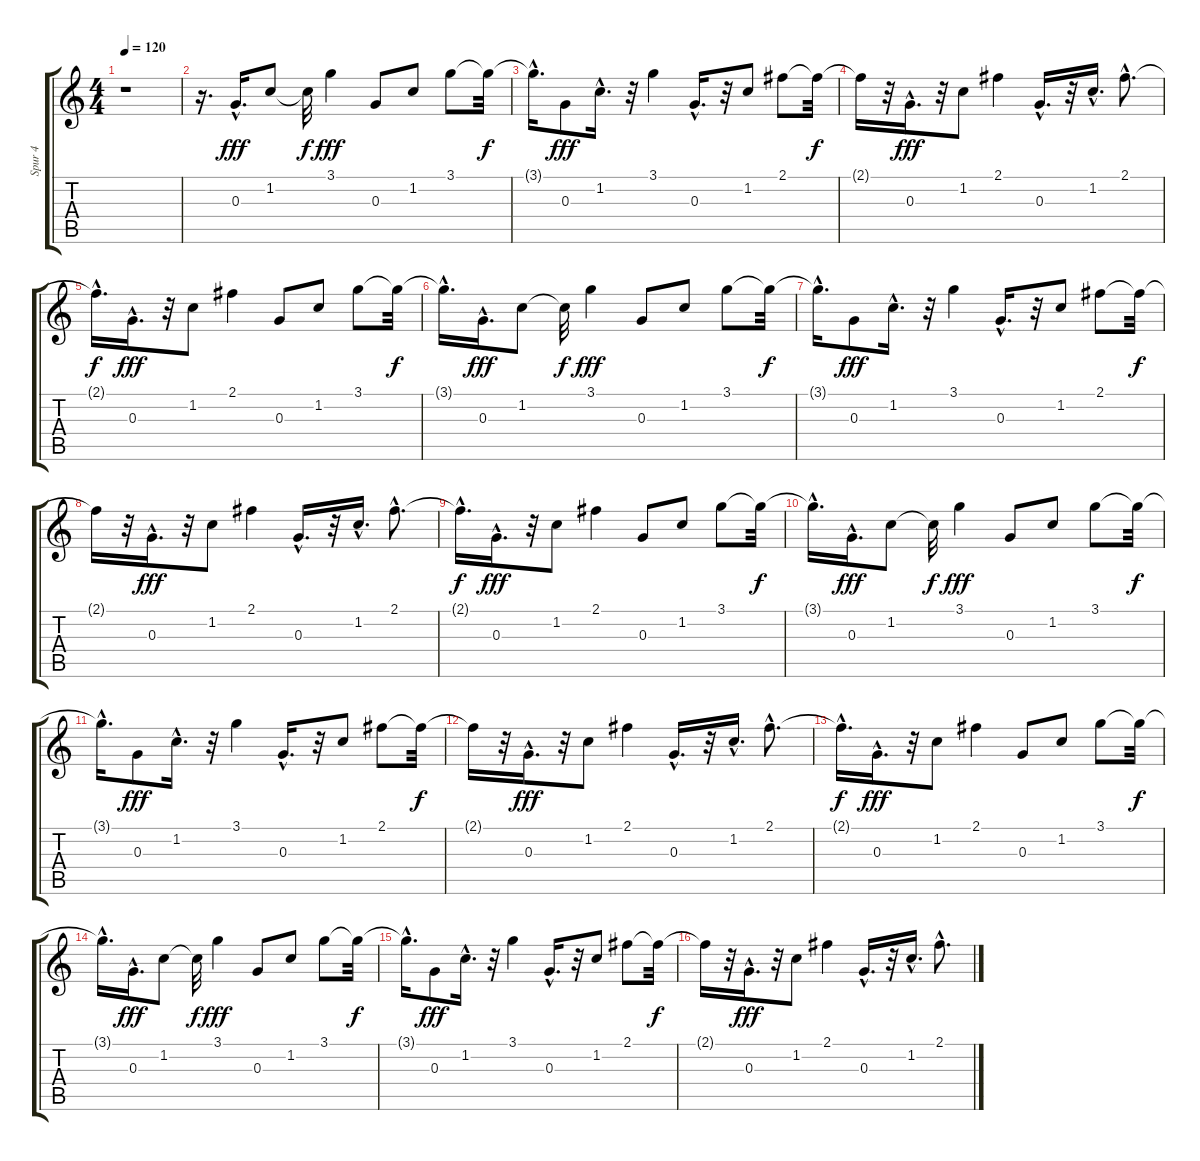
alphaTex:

\track ("Spur 4" "Spur 4") {instrument acousticguitarsteel}
\staff {score tabs}
\tuning (E4 B3 G3 D3 A2 E2) {hide}
\ts (4 4)
\tempo 120
\clef g2
\ks c
r.1{dy fff instrument acousticguitarsteel} |
r.16{d} 0.3{hac}.16{d} 1.2.8 1.2{t}.32{dy f} 3.1.4{dy fff} 0.3.8 1.2.8 3.1.8 3.1{t}.32{dy f} |
3.1{hac t}.16{d} 0.3.8{dy fff} 1.2{hac}.16{d} r.32 3.1.4 0.3{hac}.16{d} r.32 1.2.8 2.1.8 2.1{t}.32{dy f} |
2.1{t}.16 r.32 0.3{hac}.16{d dy fff} r.32 1.2.8 2.1.4 0.3{hac}.16{d} r.32 1.2{hac}.16{d} 2.1{hac}.8{d} |
2.1{hac t}.16{d dy f} 0.3{hac}.16{d dy fff} r.32 1.2.8 2.1.4 0.3.8 1.2.8 3.1.8 3.1{t}.32{dy f} |
3.1{hac t}.16{d} 0.3{hac}.16{d dy fff} 1.2.8 1.2{t}.32{dy f} 3.1.4{dy fff} 0.3.8 1.2.8 3.1.8 3.1{t}.32{dy f} |
3.1{hac t}.16{d} 0.3.8{dy fff} 1.2{hac}.16{d} r.32 3.1.4 0.3{hac}.16{d} r.32 1.2.8 2.1.8 2.1{t}.32{dy f} |
2.1{t}.16 r.32 0.3{hac}.16{d dy fff} r.32 1.2.8 2.1.4 0.3{hac}.16{d} r.32 1.2{hac}.16{d} 2.1{hac}.8{d} |
2.1{hac t}.16{d dy f} 0.3{hac}.16{d dy fff} r.32 1.2.8 2.1.4 0.3.8 1.2.8 3.1.8 3.1{t}.32{dy f} |
3.1{hac t}.16{d} 0.3{hac}.16{d dy fff} 1.2.8 1.2{t}.32{dy f} 3.1.4{dy fff} 0.3.8 1.2.8 3.1.8 3.1{t}.32{dy f} |
3.1{hac t}.16{d} 0.3.8{dy fff} 1.2{hac}.16{d} r.32 3.1.4 0.3{hac}.16{d} r.32 1.2.8 2.1.8 2.1{t}.32{dy f} |
2.1{t}.16 r.32 0.3{hac}.16{d dy fff} r.32 1.2.8 2.1.4 0.3{hac}.16{d} r.32 1.2{hac}.16{d} 2.1{hac}.8{d} |
2.1{hac t}.16{d dy f} 0.3{hac}.16{d dy fff} r.32 1.2.8 2.1.4 0.3.8 1.2.8 3.1.8 3.1{t}.32{dy f} |
3.1{hac t}.16{d} 0.3{hac}.16{d dy fff} 1.2.8 1.2{t}.32{dy f} 3.1.4{dy fff} 0.3.8 1.2.8 3.1.8 3.1{t}.32{dy f} |
3.1{hac t}.16{d} 0.3.8{dy fff} 1.2{hac}.16{d} r.32 3.1.4 0.3{hac}.16{d} r.32 1.2.8 2.1.8 2.1{t}.32{dy f} |
2.1{t}.16 r.32 0.3{hac}.16{d dy fff} r.32 1.2.8 2.1.4 0.3{hac}.16{d} r.32 1.2{hac}.16{d} 2.1{hac}.8{d}
